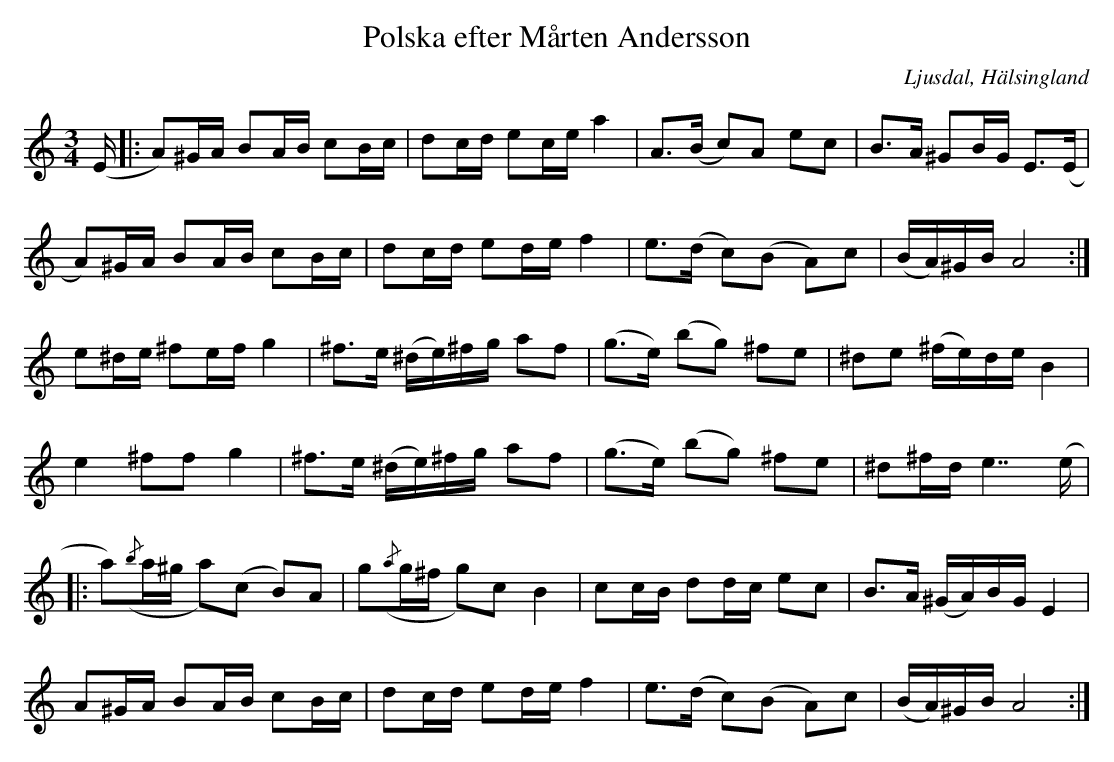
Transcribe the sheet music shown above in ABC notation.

X:1
T:Polska efter Mårten Andersson
O:Ljusdal, Hälsingland
(men ej med i SvL)
M:3/4
L:1/16
K:Am
(E|:A2)^GA B2AB c2Bc|d2cd e2ce a4|A2>(B2 c2)A2 e2c2|B2>A2 ^G2BG E2>(E2|
A2)^GA B2AB c2Bc|d2cd e2de f4|e2>(d2 c2)(B2 A2)c2|(BA)^GB A8:|
e2^de ^f2ef g4|^f2>e2 (^de)^fg a2f2|(g2>e2) (b2g2) ^f2e2|^d2e2 (^fe)de B4|
e4 ^f2f2 g4|^f2>e2 (^de)^fg a2f2|(g2>e2) (b2g2) ^f2e2|^d2^fd e7 (e|
|:a2)({/b}a^g a2)(c2 B2)A2  |g2({/a}g^f g2)c2 B4  |c2cB d2dc e2c2|B2>A2 (^GA)BG E4|
A2^GA B2AB c2Bc|d2cd e2de f4|e2>(d2 c2)(B2 A2)c2|(BA)^GB A8:|
